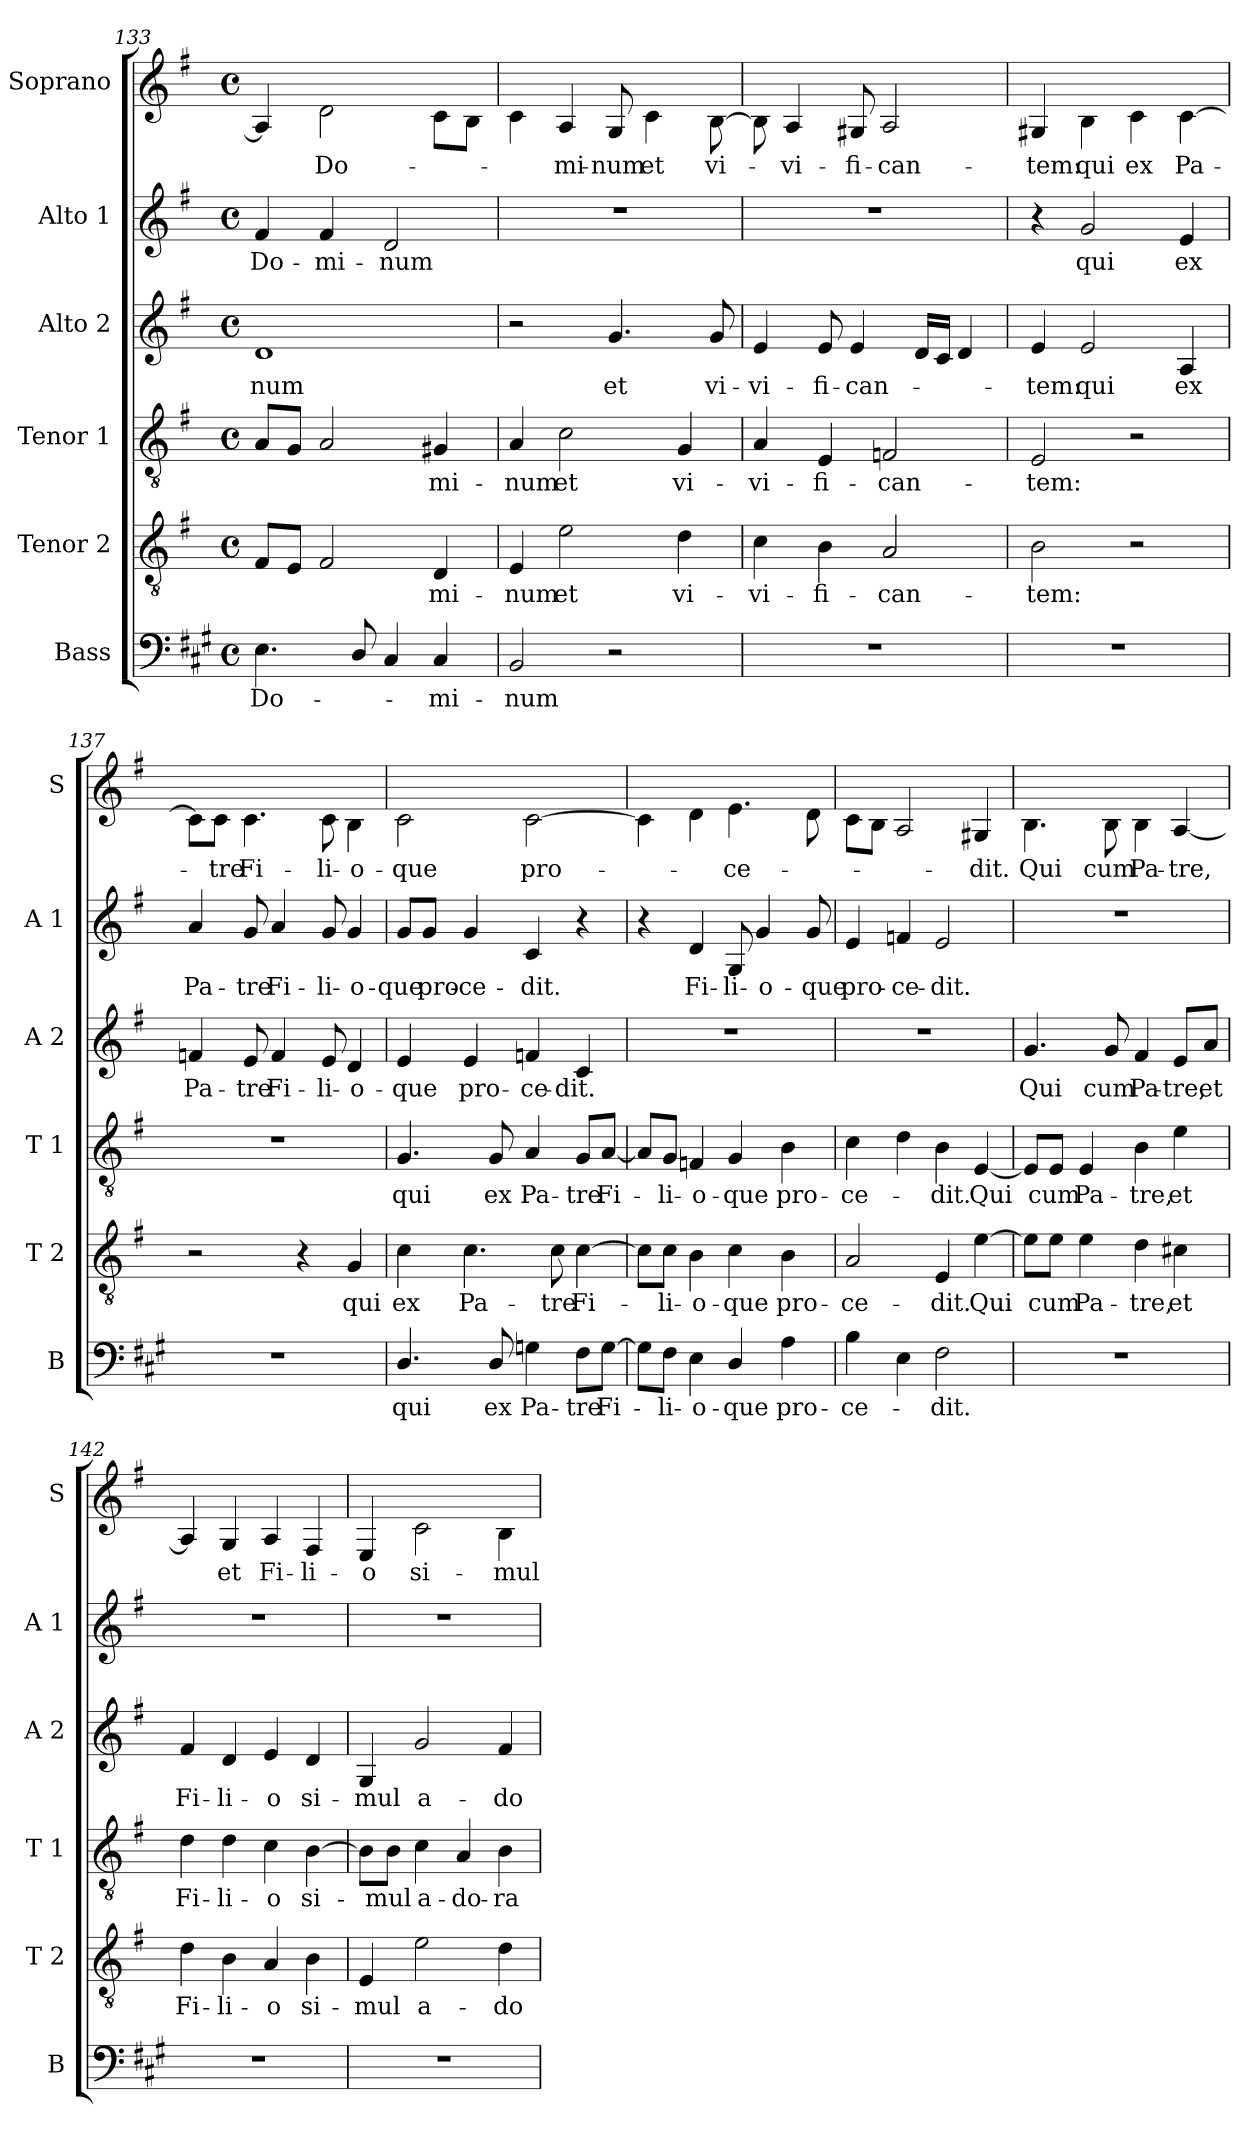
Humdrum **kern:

**kern	**text	**kern	**text	**kern	**text	**kern	**text	**kern	**text	**kern	**text
*part6	*part6	*part5	*part5	*part4	*part4	*part3	*part3	*part2	*part2	*part1	*part1
*staff6	*staff6	*staff5	*staff5	*staff4	*staff4	*staff3	*staff3	*staff2	*staff2	*staff1	*staff1
*I"Bass	*	*I"Tenor 2	*	*I"Tenor 1	*	*I"Alto 2	*	*I"Alto 1	*	*I"Soprano	*
*I'B	*	*I'T 2	*	*I'T 1	*	*I'A 2	*	*I'A 1	*	*I'S	*
!!LO:LB:g=z
*clefF4	*	*clefGv2	*	*clefGv2	*	*clefG2	*	*clefG2	*	*clefG2	*
*ITrd1c2	*	*	*	*	*	*	*	*	*	*ITrd-7c-12	*
*k[f#]	*	*k[f#]	*	*k[f#]	*	*k[f#]	*	*k[f#]	*	*k[f#]	*
*G:	*	*G:	*	*G:	*	*G:	*	*G:	*	*G:	*
*M4/4	*	*M4/4	*	*M4/4	*	*M4/4	*	*M4/4	*	*M4/4	*
*met(c)	*	*met(c)	*	*met(c)	*	*met(c)	*	*met(c)	*	*met(c)	*
=133	=133	=133	=133	=133	=133	=133	=133	=133	=133	=133	=133
4.D\	Do-	8F#/L	.	8A/L	.	1d	-num	4f#/	Do-	4a/]	.
.	.	8E/J	.	8G/J	.	.	.	.	.	.	.
.	.	2F#/	.	2A/	.	.	.	4f#/	-mi-	2dd\	Do-
8C/	.	.	.	.	.	.	.	.	.	.	.
4BB/	.	.	.	.	.	.	.	2d/	-num	.	.
4BB/	-mi-	4D/	-mi-	4G#X/	-mi-	.	.	.	.	8cc\L	.
.	.	.	.	.	.	.	.	.	.	8b\J	.
=134	=134	=134	=134	=134	=134	=134	=134	=134	=134	=134	=134
2AA/	-num	4E/	-num	4A/	-num	2r	.	1r	.	4cc\	.
.	.	2e\	et	2c\	et	.	.	.	.	4a/	-mi-
2r	.	.	.	.	.	4.g/	et	.	.	8g/	-num
.	.	.	.	.	.	.	.	.	.	4cc\	et
.	.	4d\	vi-	4G/	vi-	.	.	.	.	.	.
.	.	.	.	.	.	8g/	vi-	.	.	[8b\	vi-
=135	=135	=135	=135	=135	=135	=135	=135	=135	=135	=135	=135
1r	.	4c\	-vi-	4A/	-vi-	4e/	-vi-	1r	.	8b\]	.
.	.	.	.	.	.	.	.	.	.	4a/	-vi-
.	.	4B\	-fi-	4E/	-fi-	8e/	-fi-	.	.	.	.
.	.	.	.	.	.	4e/	-can-	.	.	8g#X/	-fi-
.	.	2A/	-can-	2Fn/	-can-	.	.	.	.	2a/	-can-
.	.	.	.	.	.	16d/LL	.	.	.	.	.
.	.	.	.	.	.	16c/JJ	.	.	.	.	.
.	.	.	.	.	.	4d/	.	.	.	.	.
=136	=136	=136	=136	=136	=136	=136	=136	=136	=136	=136	=136
1r	.	2B\	-tem:	2E/	-tem:	4e/	-tem:	4r	.	4g#X/	-tem:
.	.	.	.	.	.	2e/	qui	2g/	qui	4b\	qui
.	.	2r	.	2r	.	.	.	.	.	4cc\	ex
.	.	.	.	.	.	4A/	ex	4e/	ex	[4cc\	Pa-
=137	=137	=137	=137	=137	=137	=137	=137	=137	=137	=137	=137
1r	.	2r	.	1r	.	4fn/	Pa-	4a/	Pa-	8cc\L]	.
.	.	.	.	.	.	.	.	.	.	8cc\J	-tre
.	.	.	.	.	.	8e/	-tre	8g/	-tre	4.cc\	Fi-
.	.	.	.	.	.	4f/	Fi-	4a/	Fi-	.	.
.	.	4r	.	.	.	.	.	.	.	.	.
.	.	.	.	.	.	8e/	-li-	8g/	-li-	8cc\	-li-
.	.	4G/	qui	.	.	4d/	-o-	4g/	-o-	4b\	-o-
=138	=138	=138	=138	=138	=138	=138	=138	=138	=138	=138	=138
4.C/	qui	4c\	ex	4.G/	qui	4e/	-que	8g/L	-que	2cc\	-que
.	.	.	.	.	.	.	.	8g/J	pro-	.	.
.	.	4.c\	Pa-	.	.	4e/	pro-	4g/	-ce-	.	.
8C/	ex	.	.	8G/	ex	.	.	.	.	.	.
4Fn\	Pa-	.	.	4A/	Pa-	4fn/	-ce-	4c/	-dit.	[2cc\	pro-
.	.	8c\	-tre	.	.	.	.	.	.	.	.
8E\L	-tre	[4c\	Fi-	8G/L	-tre	4c/	-dit.	4r	.	.	.
[8F\J	Fi-	.	.	[8A/J	Fi-	.	.	.	.	.	.
!!LO:PB:g=z
=139	=139	=139	=139	=139	=139	=139	=139	=139	=139	=139	=139
8F\L]	.	8c\L]	.	8A/L]	.	1r	.	4r	.	4cc\]	.
8E\J	-li-	8c\J	-li-	8G/J	-li-	.	.	.	.	.	.
4D\	-o-	4B\	-o-	4Fn/	-o-	.	.	4d/	Fi-	4dd\	.
4C/	-que	4c\	-que	4G/	-que	.	.	8G/	-li-	4.ee\	-ce-
.	.	.	.	.	.	.	.	4g/	-o-	.	.
4G\	pro-	4B\	pro-	4B\	pro-	.	.	.	.	.	.
.	.	.	.	.	.	.	.	8g/	-que	8dd\	.
=140	=140	=140	=140	=140	=140	=140	=140	=140	=140	=140	=140
4A\	-ce-	2A/	-ce-	4c\	-ce-	1r	.	4e/	pro-	8cc\L	.
.	.	.	.	.	.	.	.	.	.	8b\J	.
4D\	.	.	.	4d\	.	.	.	4fn/	-ce-	2a/	.
2E\	-dit.	4E/	-dit.	4B\	dit.	.	.	2e/	-dit.	.	.
.	.	[4e\	Qui	[4E/	Qui	.	.	.	.	4g#X/	-dit.
=141	=141	=141	=141	=141	=141	=141	=141	=141	=141	=141	=141
1r	.	8e\L]	.	8E/L]	.	4.g/	Qui	1r	.	4.b\	Qui
.	.	8e\J	cum	8E/J	cum	.	.	.	.	.	.
.	.	4e\	Pa-	4E/	Pa-	.	.	.	.	.	.
.	.	.	.	.	.	8g/	cum	.	.	8b\	cum
.	.	4d\	-tre,	4B\	-tre,	4f#/	Pa-	.	.	4b\	Pa-
.	.	4c#X\	et	4e\	et	8e/L	-tre,	.	.	[4a/	-tre,
.	.	.	.	.	.	8a/J	et	.	.	.	.
=142	=142	=142	=142	=142	=142	=142	=142	=142	=142	=142	=142
1r	.	4d\	Fi-	4d\	Fi-	4f#/	Fi-	1r	.	4a/]	.
.	.	4B\	-li-	4d\	-li-	4d/	-li-	.	.	4g/	et
.	.	4A/	-o	4c\	-o	4e/	-o	.	.	4a/	Fi-
.	.	4B\	si-	[4B\	si-	4d/	si-	.	.	4f#/	-li-
=143	=143	=143	=143	=143	=143	=143	=143	=143	=143	=143	=143
1r	.	4E/	-mul	8B\L]	.	4G/	-mul	1r	.	4e/	-o
.	.	.	.	8B\J	-mul	.	.	.	.	.	.
.	.	2e\	a-	4c\	a-	2g/	a-	.	.	2cc\	si-
.	.	.	.	4A/	-do-	.	.	.	.	.	.
.	.	4d\	-do-	4B\	-ra-	4f#/	-do-	.	.	4b\	-mul
=	=	=	=	=	=	=	=	=	=	=	=
*-	*-	*-	*-	*-	*-	*-	*-	*-	*-	*-	*-
